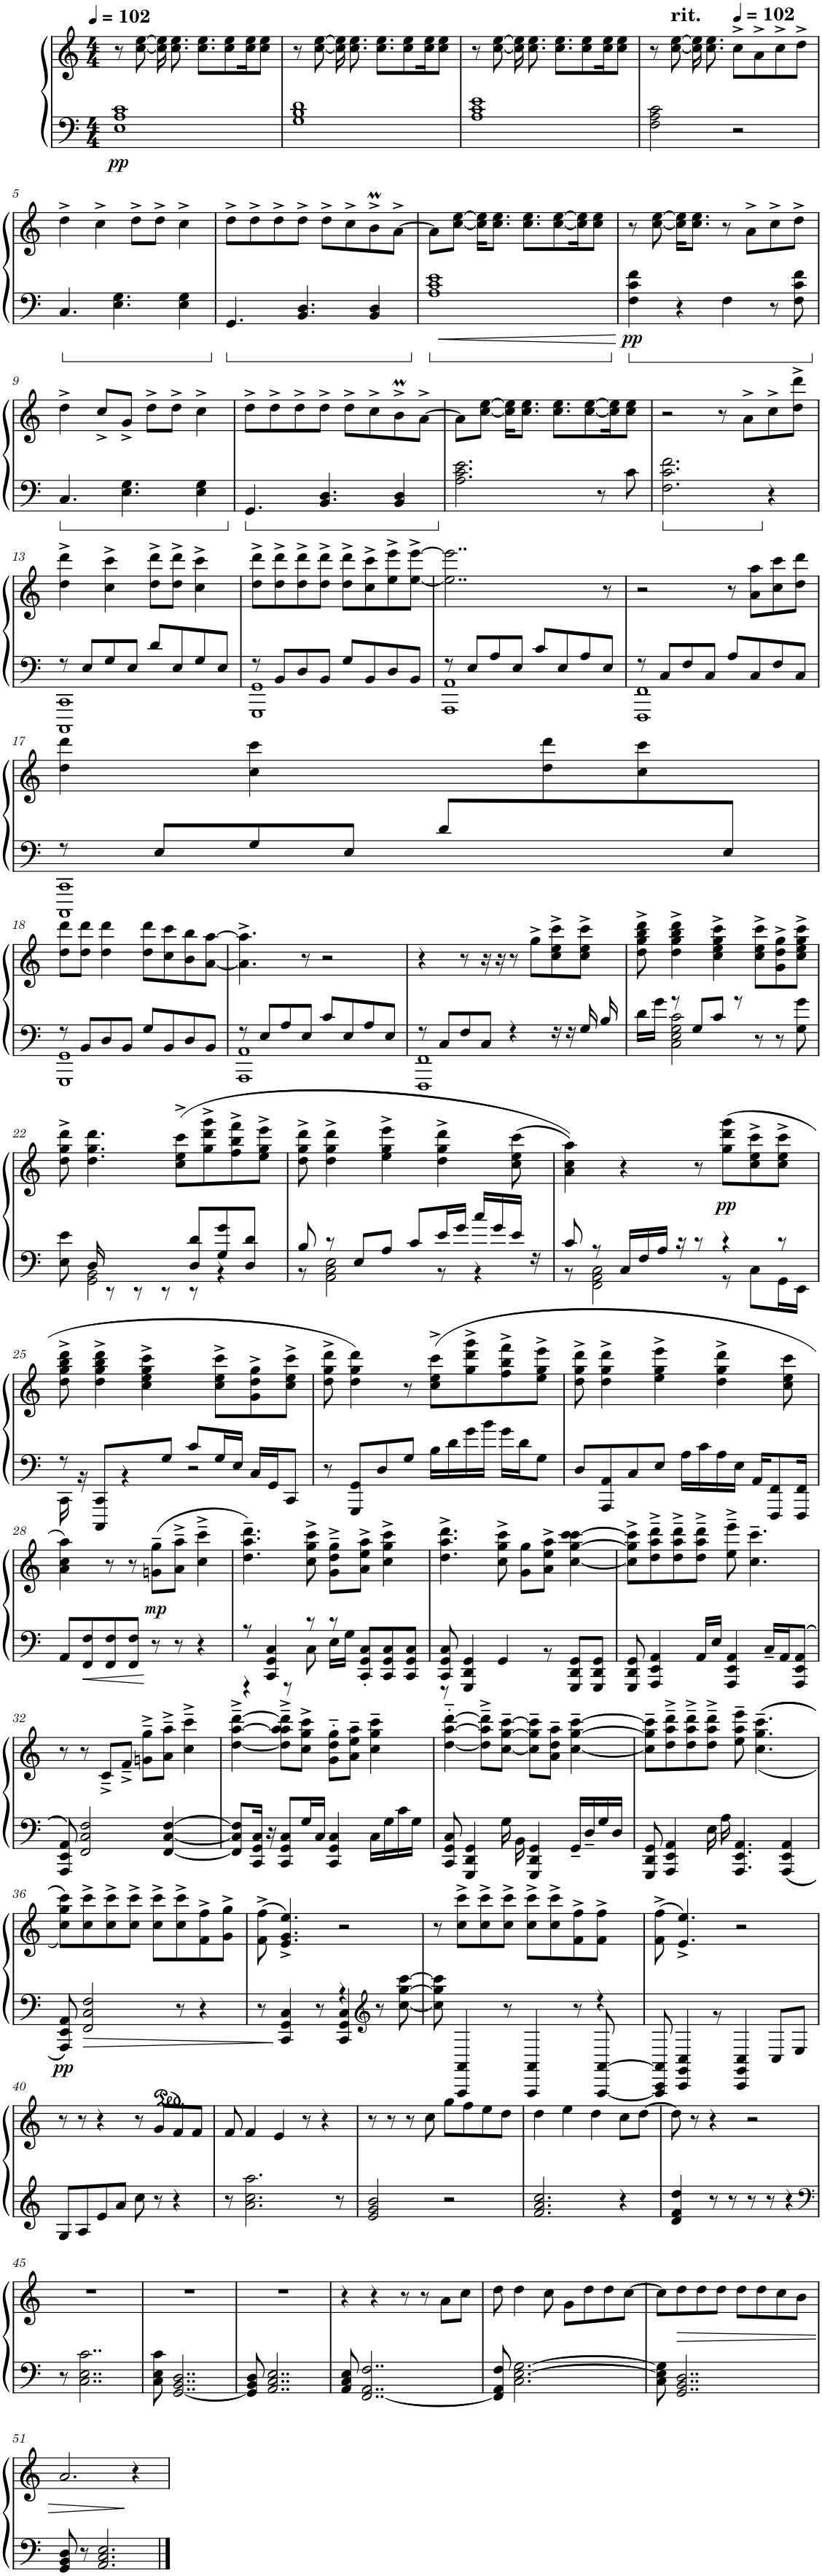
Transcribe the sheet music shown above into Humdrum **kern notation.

**kern	**kern	**dynam
*part1	*part1	*part1
*staff2	*staff1	*staff1/2
*I"Piano	*	*
*I'Pno	*	*
*clefF4	*clefG2	*
*k[]	*k[]	*
*M4/4	*M4/4	*
=1	=1	=1
*^	*	*
!	!	!	!LO:DY:b=2
1A 1c	1E	8r	pp
*	*	*MM102	*
.	.	[<8cc\ [8ee\	.
.	.	16cc\] 16ee\]	.
.	.	8.cc\ 8.ee\	.
.	.	8.cc\ 8.ee\L	.
.	.	8cc\ 8ee\	.
.	.	16cc\ 16ee\K	.
.	.	8cc\ 8ee\J	.
*v	*v	*	*
=2	=2	=2
1G 1B 1d	8r	.
.	[<8cc\ [8ee\	.
.	16cc\] 16ee\]	.
.	8.cc\ 8.ee\	.
.	8.cc\ 8.ee\L	.
.	8cc\ 8ee\	.
.	16cc\ 16ee\K	.
.	8cc\ 8ee\J	.
=3	=3	=3
1A 1c 1e	8r	.
.	[<8cc\ [8ee\	.
.	16cc\] 16ee\]	.
.	8.cc\ 8.ee\	.
.	8.cc\ 8.ee\L	.
.	8cc\ 8ee\	.
.	16cc\ 16ee\K	.
.	8cc\ 8ee\J	.
=4	=4	=4
2F\ 2A\ 2c\	8r	.
!	!LO:TX:a:B:t=rit.	!
.	[<8cc\ [8ee\	.
.	16cc\] 16ee\]	.
.	8.cc\ 8.ee\	.
*	*MM102	*
2r	8cc^\L	.
.	8a^\	.
.	8cc^\	.
.	8dd^\J	.
!!LO:LB:g=z
=5	=5	=5
4.C/	4dd^\	.
.	4cc^\	.
4.E\ 4.G\	.	.
.	8dd^\L	.
.	8dd^\J	.
4E\ 4G\	4cc^\	.
=6	=6	=6
4.GG/	8dd^\L	.
.	8dd^\	.
.	8dd^\	.
4.BB/ 4.D/	8dd^\J	.
.	8dd^\L	.
.	8cc^\	.
4BB/ 4D/	8bm^\	.
.	[>8a^\J	.
=7	=7	=7
!	!	!LO:HP:b=2
1A 1c 1e	8a\L]	<
.	[<8cc\ [>8ee\J	.
.	16cc\] 16ee\]KL	.
.	8.cc\ 8.ee\J	.
.	8.cc\ 8.ee\L	.
.	[<8cc\ [>8ee\	.
.	16cc\] 16ee\]K	.
.	8cc\ 8ee\J	.
=8	=8	=8
!	!	!LO:DY:b=2
4F\ 4c\ 4f\	8r	pp
.	[<8cc\ [>8ee\	[
4r	16cc\] 16ee\]KL	.
.	8.cc\ 8.ee\J	.
4F\	8r	.
.	8a^\L	.
8r	8cc^\	.
8F\ 8c\ 8f\	8dd^\J	.
!!LO:LB:g=z
=9	=9	=9
4.C/	4dd^\	.
.	8cc^/L	.
4.E\ 4.G\	8g^/J	.
.	8dd^\L	.
.	8dd^\J	.
4E\ 4G\	4cc^\	.
=10	=10	=10
4.GG/	8dd^\L	.
.	8dd^\	.
.	8dd^\	.
4.BB/ 4.D/	8dd^\J	.
.	8dd^\L	.
.	8cc^\	.
4BB/ 4D/	8bm^\	.
.	[>8a^\J	.
=11	=11	=11
2.A\ 2.c\ 2.e\	8a\L]	.
.	[<8cc\ [>8ee\J	.
.	16cc\] 16ee\]KL	.
.	8.cc\ 8.ee\J	.
.	8.cc\ 8.ee\L	.
.	[<8cc\ [>8ee\	.
8r	.	.
.	16cc\] 16ee\]K	.
8c\	8cc\ 8ee\J	.
=12	=12	=12
2.F\ 2.c\ 2.f\	2r	.
.	8r	.
.	8a^\L	.
4r	8cc^\	.
.	8dd\^ 8ddd\^J	.
!!LO:LB:g=z
=13	=13	=13
*^	*	*
*	*^	*	*
8r	1CC	1CCC	4dd\^ 4ddd\^	.
8E/L	.	.	.	.
8G/	.	.	4cc\^ 4ccc\^	.
8E/J	.	.	.	.
8d/L	.	.	8dd\^ 8ddd\^L	.
8E/	.	.	8dd\^ 8ddd\^J	.
8G/	.	.	4cc\^ 4ccc\^	.
8E/J	.	.	.	.
=14	=14	=14	=14	=14
8r	1GG	1GGG	8dd\^ 8ddd\^L	.
8BB/L	.	.	8dd\^ 8ddd\^	.
8D/	.	.	8dd\^ 8ddd\^	.
8BB/J	.	.	8dd\^ 8ddd\^J	.
8G/L	.	.	8dd\^ 8ddd\^L	.
8BB/	.	.	8cc\^ 8ccc\^	.
8D/	.	.	8ee\^ 8eee\^	.
8BB/J	.	.	[<8ee\^ [>8eee\^J	.
=15	=15	=15	=15	=15
8r	1AA	1AAA	2..ee\] 2..eee\]	.
8E/L	.	.	.	.
8A/	.	.	.	.
8E/J	.	.	.	.
8c/L	.	.	.	.
8E/	.	.	.	.
8A/	.	.	.	.
8E/J	.	.	8r	.
=16	=16	=16	=16	=16
8r	1FF	1FFF	2r	.
8C/L	.	.	.	.
8F/	.	.	.	.
8C/J	.	.	.	.
8A/L	.	.	8r	.
8C/	.	.	8a\ 8aa\L	.
8F/	.	.	8cc\ 8ccc\	.
8C/J	.	.	8dd\ 8ddd\J	.
!!LO:LB:g=z
=17	=17	=17	=17	=17
*	*	*^	*	*
2ryy	8r	1CC	1CCC	4dd\ 4ddd\	.
.	8E/L	.	.	.	.
.	8G/	.	.	4cc\ 4ccc\	.
.	8E/J	.	.	.	.
8d/L	2ryy	.	.	8ryy	.
4ryy	.	.	.	8dd\ 8ddd\	.
.	.	.	.	8cc\ 8ccc\	.
8E/J	.	.	.	8ryy	.
*	*	*v	*v	*	*
!!LO:LB:g=z
=18	=18	=18	=18	=18
8r	1GG	1GGG	8dd\ 8ddd\L	.
8BB/L	.	.	8dd\ 8ddd\J	.
8D/	.	.	4dd\ 4ddd\	.
8BB/J	.	.	.	.
8G/L	.	.	8dd\ 8ddd\L	.
8BB/	.	.	8cc\ 8ccc\	.
8D/	.	.	8b\ 8bb\	.
8BB/J	.	.	[<8a\ [>8aa\J	.
=19	=19	=19	=19	=19
8r	1AA	1AAA	4.a\]^ 4.aa\]^	.
8E/L	.	.	.	.
8A/	.	.	.	.
8E/J	.	.	8r	.
8c/L	.	.	2r	.
8E/	.	.	.	.
8A/	.	.	.	.
8E/J	.	.	.	.
=20	=20	=20	=20	=20
8r	1FF	1FFF	4r	.
8C/L	.	.	.	.
8F/	.	.	8r	.
8C/J	.	.	16r	.
.	.	.	16r	.
4r	.	.	8r	.
.	.	.	8gg^\L	.
16r	.	.	8cc\^ 8ee\^ 8ccc\^	.
16r	.	.	.	.
16G/	.	.	8cc\^ 8ee\^ 8ccc\^J	.
16B/	.	.	.	.
*	*v	*v	*	*
=21	=21	=21	=21
16d\LL	8ryy	8dd\^ 8gg\^ 8bb\^ 8ddd\^	.
16g\JJ	.	.	.
8r	2C\ 2E\ 2G\ 2c\	4dd\^ 4gg\^ 4bb\^ 4ddd\^	.
8G/L	.	.	.
8c/J	.	4cc\^ 4ee\^ 4gg\^ 4ccc\^	.
8r	.	.	.
8r	4.ryy	8cc\^ 8ee\^ 8ccc\^L	.
8r	.	8g\^ 8dd\^ 8gg\^	.
8G\ 8g\	.	8cc\^ 8ee\^ 8gg\^ 8ccc\^J	.
!!LO:LB:g=z
=22	=22	=22	=22
*	*^	*	*
8E\ 8e\	8ryy	16ryy	8dd\^ 8gg\^ 8ddd\^	.
*	*v	*v	*	*
2GG\ 2BB\	16D/	4.dd\ 4.gg\ 4.ddd\	.
.	8r	.	.
.	8r	.	.
.	8r	.	.
.	.	(>8cc\^ 8ee\^ 8ccc\^L	.
*	*^	*	*
.	8D/ 8d/L	8r	.	.
4.ryy	.	.	8gg\^ 8ddd\^ 8ggg\^	.
.	8G/ 8g/	4r	.	.
.	.	.	8ff\^ 8bb\^ 8fff\^	.
.	8D/ 8d/J	.	.	.
.	.	.	8ee\^ 8gg\^ 8eee\^J	.
.	16ryy	16ryy	.	.
*	*v	*v	*	*
=23	=23	=23	=23
8B/	8r	8dd\^ 8gg\^ 8ddd\^	.
8r	2AA\ 2C\ 2E\	4dd\^ 4gg\^ 4ddd\^	.
8E/L	.	.	.
8A/J	.	4ee\^ 4gg\^ 4eee\^	.
8c/L	.	.	.
16e/L	8r	4dd\^ 4gg\^ 4ddd\^	.
16g/JJ	.	.	.
16cc/LL	4r	.	.
16g/	.	.	.
16e/JJ	.	(>8cc\ 8ee\ 8ccc\	.
16r	.	.	.
=24	=24	=24	=24
8c/	8r	4a\ 4cc\ 4aa\))	.
8r	2FF\ 2AA\ 2C\	.	.
16C/LL	.	4r	.
16F/	.	.	.
16A/JJ	.	.	.
16r	.	.	.
8r	.	8r	.
!	!	!	!LO:DY:b
4r	8r	(>8gg\ 8ddd\ 8ggg\L	pp
.	8C\L	8cc\^ 8ee\^ 8ccc\^	.
8r	16GG\L	8cc\^ 8ee\^ 8ccc\^J	.
.	16EE\JJ	.	.
!!LO:LB:g=z
=25	=25	=25	=25
*	*^	*	*
8r	16CC\	8ryy	8dd\^ 8gg\^ 8bb\^ 8ddd\^	.
.	16r	.	.	.
*	*v	*v	*	*
2ryy	8CCC/ 8CC/	4dd\^ 4gg\^ 4bb\^ 4ddd\^	.
.	4r	.	.
.	.	4cc\^ 4ee\^ 4gg\^ 4ccc\^	.
.	8G/	.	.
*	*^	*	*
8c/L	2ryy	4.r	8ryy	.
16G/L	.	.	8cc\^ 8ee\^ 8ccc\^L	.
16E/JJ	.	.	.	.
16C/LL	.	.	8g\^ 8dd\^ 8gg\^	.
16GG/J	.	.	.	.
8CC/J	.	8ryy	8cc\^ 8ee\^ 8ccc\^J	.
*v	*v	*v	*	*
=26	=26	=26
8r	8dd\^ 8gg\^ 8ddd\^	.
8r	4dd\ 4gg\ 4ddd\)	.
8GGG/ 8GG/L	.	.
8D/	8r	.
8G/J	(>8cc\^ 8ee\^ 8ccc\^L	.
16B\LL	8gg\^ 8ddd\^ 8ggg\^	.
16d\	.	.
16g\	8ff\^ 8bb\^ 8fff\^	.
16b\JJ	.	.
16g\LL	8ee\^ 8gg\^ 8eee\^J	.
16d\J	.	.
8G\J	8ryy	.
=27	=27	=27
8D/L	8dd\^ 8gg\^ 8ddd\^	.
8AAA/ 8AA/	4dd\^ 4gg\^ 4ddd\^	.
8C/	.	.
8E/J	4ee\^ 4gg\^ 4eee\^	.
16A\LL	.	.
16c\	.	.
16A\	4dd\^ 4gg\^ 4ddd\^	.
16E\JJ	.	.
16AA/KL	.	.
8FFF/ 8FF/	.	.
.	8cc\ 8ee\ 8ccc\	.
16FFF/ 16FF/Jk	.	.
!!LO:LB:g=z
=28	=28	=28
8AA/L	4a\ 4cc\ 4aa\)	.
8FF/ 8F/	.	.
8FF/ 8F/	8r	.
8FF/ 8F/J	8r	.
!	!	!LO:DY:b
8r	(>8gn\~ 8gg\~L	mp
8r	8a\~^ 8aa\~^J	.
4r	4cc\~^ 4ccc\~^	.
=29	=29	=29
*^	*	*
8r	4r	4.dd\~ 4.aa\~ 4.ddd\~)	.
4CC/ 4GG/ 4C/	.	.	.
.	8r	.	.
8r	8C\	8cc\^ 8gg\^ 8ccc\^	.
8r	16E\LL	8g\~^ 8dd\~^ 8gg\~^L	.
.	16G\JJ	.	.
8CC/' 8GG/' 8C/'L	4.ryy	8a\^ 8ee\^ 8aa\^J	.
8CC/ 8GG/ 8C/	.	4cc\^ 4gg\^ 4ccc\^	.
8CC/ 8GG/ 8C/J	.	.	.
=30	=30	=30	=30
8CC/ 8GG/ 8C/	8r	4.dd\^ 4.aa\^ 4.ddd\^	.
2..ryy	4GGG/ 4DD/ 4GG/	.	.
.	4GG/	8cc\^ 8gg\^ 8ccc\^	.
.	.	8g\ 8gg\L	.
.	8r	8a\^ 8ee\^ 8aa\^J	.
.	8GGG/ 8DD/ 8GG/L	[<4cc\ [>4gg\ [>4ccc\ 4ccc\	.
.	8GGG/ 8DD/ 8GG/J	.	.
*v	*v	*	*
=31	=31	=31
8GGG/ 8DD/ 8GG/	8cc\]^ 8gg\]^ 8ccc\]^L	.
4AAA/ 4EE/ 4AA/	8dd\~^ 8aa\~^ 8ddd\~^	.
.	8dd\~^ 8aa\~^ 8ddd\~^	.
16AA/LL	8dd\~^ 8aa\~^ 8ddd\~^J	.
16E/JJ	.	.
4AAA/ 4EE/ 4AA/	8ee\~^ 8eee\~^	.
.	4.cc\~ 4.ccc\~	.
16C~/LL	.	.
16AA/J	.	.
8AAA/ 8EE/ 8AA/J	.	.
!!LO:LB:g=z
=32	=32	=32
8AAA/ 8EE/ 8AA/	8r	.
2FF/ 2C/ 2F/	8r	.
.	8c~^/L	.
.	8f~^/J	.
.	8gn\~^ 8gg\~^L	.
[<4FF/ [<4C/ [>4F/	8a\~^ 8aa\~^J	.
.	4cc\~^ 4ccc\~^	.
8ryy	.	.
=33	=33	=33
8FF/] 8C/] 8F/]L	[<4dd\~^ [>4aa\~^ [>4ddd\~^	.
16CC/ 16GG/ 16C/Jk	.	.
16r	.	.
8CC/ 8GG/ 8C/L	8dd\]~^ 8aa\]~^ 8aa\~^ 8ddd\]~^L	.
16G/L	8cc\^ 8gg\^ 8ccc\^J	.
16C/JJ	.	.
4CC/ 4GG/ 4C/	8g\'~ 8dd\'~ 8gg\'~L	.
.	8a\~ 8ee\~ 8aa\~J	.
16C\LL	4cc\~ 4gg\~ 4ccc\~	.
16G\	.	.
16c\	.	.
16G\JJ	.	.
=34	=34	=34
8CC/ 8GG/ 8C/	[<4dd\'~ [>4aa\'~ [>4ddd\'~	.
4GGG/ 4DD/ 4GG/	.	.
.	8dd\]~^ 8aa\]~^ 8ddd\]~^L	.
16G\	[<8cc\~ [>8gg\~ [>8ccc\~J	.
16BB\	.	.
4GGG/ 4DD/ 4GG/	8cc\]~ 8gg\]~ 8ccc\]~L	.
.	8a\~ 8dd\~ 8aa\~J	.
16GG~/LL	[<4cc\~ [>4gg\~ [>4ccc\~	.
16D~/	.	.
16G/	.	.
16D/JJ	.	.
=35	=35	=35
8GGG/ 8DD/ 8GG/	8cc\]~ 8gg\]~ 8ccc\]~L	.
4AAA/ 4EE/ 4AA/	8dd\~^ 8aa\~^ 8ddd\~^	.
.	8dd\~^ 8aa\~^ 8ddd\~^	.
16E\	8dd\~^ 8aa\~^ 8ddd\~^J	.
16A\	.	.
4.AAA/ 4.EE/ 4.AA/	8ee\~ 8aa\~ 8eee\~	.
.	(<(>(>4.cc\~ 4.gg\~ 4.ccc\~	.
[8AAA/ [8EE/ [8AA/	.	.
8ryy	8ryy	.
!!LO:LB:g=z
=36	=36	=36
!	!	!LO:DY:b=2
8AAA/ 8EE/ 8AA/	8cc\ 8gg\ 8ccc\L)))	pp
8AAA/] 8EE/] 8AA/]	8cc\^ 8ccc\^	.
!	!	!LO:HP:b=2
2FF/ 2C/ 2F/	8cc\^ 8ccc\^	>
.	8cc\^ 8ccc\^J	.
.	8cc\^ 8ccc\^L	.
.	8cc\^ 8ccc\^	.
8r	8f\^ 8ff\^	.
4r	8g\^ 8gg\^J	.
.	8ryy	.
=37	=37	=37
*^	*	*
8r	2ryy	(>8f\^ 8ff\^	.
4CC/ 4GG/ 4C/	.	4.e/^ 4.g/^ 4.ee/^)	.
8r	.	.	.
4r	4CC/ 4GG/ 4C/	2r	.
*clefG2	*	*	*
8r	4ryy	.	.
[<8cc\ [>8gg\ [>8ccc\	.	.	.
=38	=38	=38	=38
8cc\] 8gg\] 8ccc\]	2..ryy	8r	.
4AAA/ 4AA/	.	8cc\^ 8ccc\^L	.
.	.	8cc\^ 8ccc\^	.
8r	.	8cc\^ 8ccc\^J	.
4AAA/ 4AA/	.	8cc\^ 8ccc\^L	.
.	.	8cc\^ 8ccc\^	.
8r	.	8f\^ 8ff\^	.
8r	[<8AAA/ [>8AA/	8f\^ 8ff\^J	.
8ryy	8ryy	8ryy	.
=39	=39	=39	=39
1ryy	8AAA/] 8CC/ 8AA/]	(>8f\^ 8ff\^	.
.	4CC/ 4GG/ 4C/	4.e/^ 4.ee/^)	.
.	8r	.	.
.	4CC/ 4GG/ 4C/	2r	.
.	8C/L	.	.
.	8E/J	.	.
8r	8ryy	8ryy	.
*v	*v	*	*
!!LO:LB:g=z
=40	=40	=40
8G/L	8r	.
8A/	8r	.
8e/	4r	.
8a/J	.	.
8cc\	8r	.
8r	8g/L	.
4r	8f/	.
.	8f/J	.
=41	=41	=41
8r	8f/	.
2.a\ 2.cc\ 2.aa\	4f/	.
.	4e/	.
.	8r	.
.	4r	.
8r	.	.
=42	=42	=42
2e/ 2g/ 2b/	8r	.
.	8r	.
.	8r	.
.	8cc\	.
2r	8gg\L	.
.	8ff\	.
.	8ee\	.
.	8dd\J	.
=43	=43	=43
2.f/ 2.a/ 2.cc/	4dd\	.
.	4ee\	.
.	4dd\	.
4r	8cc\L	.
.	[>8dd\J	.
=44	=44	=44
4d/ 4f/ 4dd/	8dd\]	.
.	8r	.
8r	4r	.
8r	.	.
8r	2r	.
8r	.	.
4r	.	.
!!LO:LB:g=z
=45	=45	=45
*clefF4	*	*
8r	1r	.
2..C\ 2..E\ 2..c\	.	.
=46	=46	=46
8C\ 8E\ 8c\	1r	.
[<2..GG/ 2..BB/ 2..D/	.	.
=47	=47	=47
8GG/] 8BB/ 8D/	1r	.
2..AA/ 2..C/ 2..E/	.	.
=48	=48	=48
8AA/ 8C/ 8E/	4r	.
[<2..FF/ 2..AA/ 2..F/	.	.
.	4r	.
.	8r	.
.	8r	.
.	8a\L	.
.	8cc\J	.
=49	=49	=49
8FF/] 8AA/ 8F/	8dd\	.
2.C\ [>2.E\ [>2.G\	4dd\	.
.	8cc\	.
.	8g\L	.
.	8dd\	.
.	8dd\	.
8ryy	[>8cc\J	.
=50	=50	=50
8C\ 8E\] 8G\]	8cc\L]	.
2..GG/ 2..BB/ 2..D/	8dd\	.
.	8dd\	.
.	8dd\J	.
.	8dd\L	.
.	8dd\	.
.	8cc\	.
.	8b\J	.
!!LO:LB:g=z
=51	=51	=51
8GG/ 8BB/ 8D/	2.a/	.
8r	.	.
2.AA/ 2.C/ 2.E/	.	.
.	4r	]
=	=	=
*-	*-	*-
